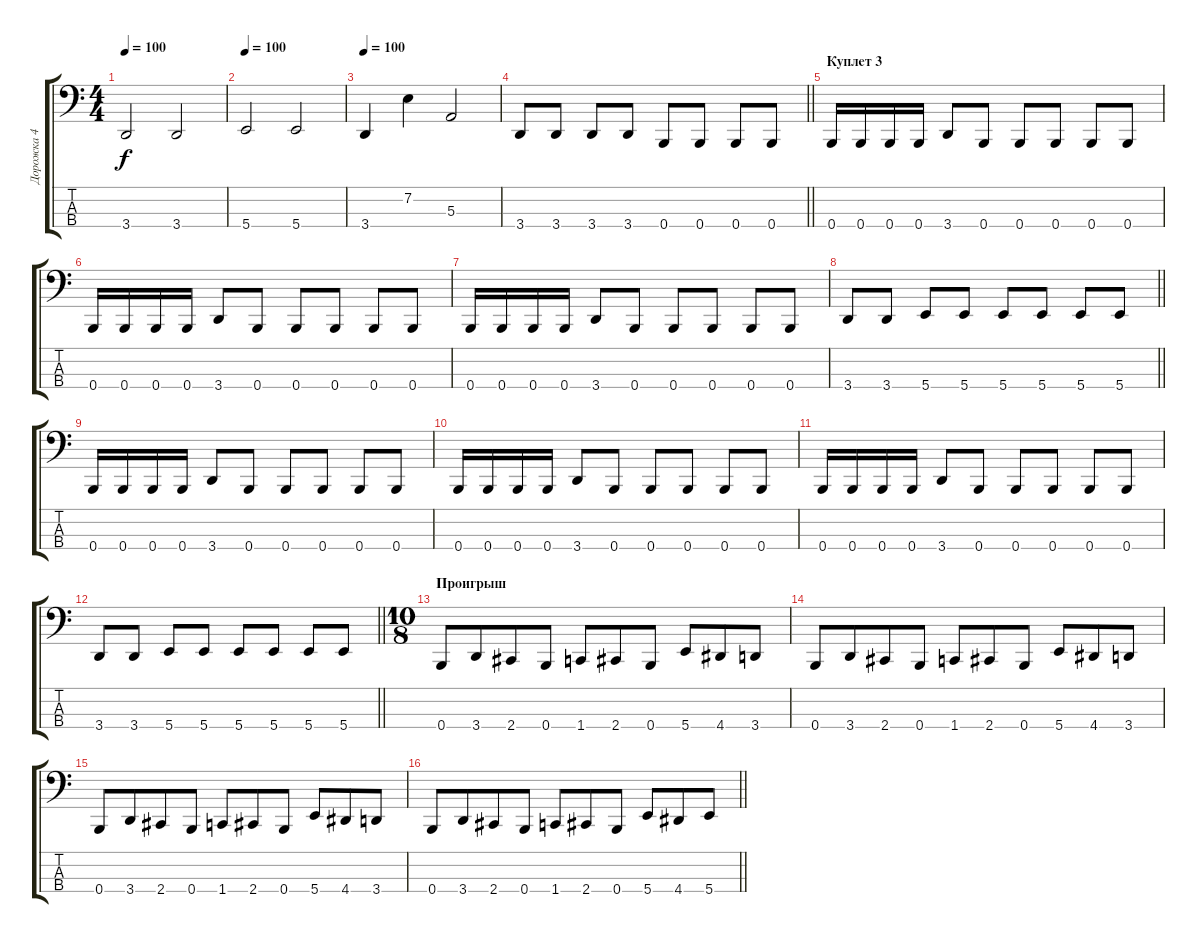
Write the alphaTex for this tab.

\track ("Дорожка 4" "Дорожка 4") {instrument slapbass2}
\staff {score tabs}
\tuning (D2 A1 E1 B0) {hide}
\ts (4 4)
\tempo 100
\clef f4
\ks c
3.4.2{dy f} 3.4.2 |
\tempo 100
5.4.2 5.4.2 |
\tempo 100
3.4.4 7.2.4 5.3.2 |
\barLineRight lightlight
3.4.8 3.4.8 3.4.8 3.4.8 0.4.8 0.4.8 0.4.8 0.4.8 |
\section ("" "Куплет 3")
0.4.16 0.4.16 0.4.16 0.4.16 3.4.8 0.4.8 0.4.8 0.4.8 0.4.8 0.4.8 |
0.4.16 0.4.16 0.4.16 0.4.16 3.4.8 0.4.8 0.4.8 0.4.8 0.4.8 0.4.8 |
0.4.16 0.4.16 0.4.16 0.4.16 3.4.8 0.4.8 0.4.8 0.4.8 0.4.8 0.4.8 |
\barLineRight lightlight
3.4.8 3.4.8 5.4.8 5.4.8 5.4.8 5.4.8 5.4.8 5.4.8 |
0.4.16 0.4.16 0.4.16 0.4.16 3.4.8 0.4.8 0.4.8 0.4.8 0.4.8 0.4.8 |
0.4.16 0.4.16 0.4.16 0.4.16 3.4.8 0.4.8 0.4.8 0.4.8 0.4.8 0.4.8 |
0.4.16 0.4.16 0.4.16 0.4.16 3.4.8 0.4.8 0.4.8 0.4.8 0.4.8 0.4.8 |
\barLineRight lightlight
3.4.8 3.4.8 5.4.8 5.4.8 5.4.8 5.4.8 5.4.8 5.4.8 |
\ts (10 8)
\section ("" "Проигрыш")
0.4.8 3.4.8 2.4.8 0.4.8 1.4.8 2.4.8 0.4.8 5.4.8 4.4.8 3.4.8 |
0.4.8 3.4.8 2.4.8 0.4.8 1.4.8 2.4.8 0.4.8 5.4.8 4.4.8 3.4.8 |
0.4.8 3.4.8 2.4.8 0.4.8 1.4.8 2.4.8 0.4.8 5.4.8 4.4.8 3.4.8 |
\barLineRight lightlight
0.4.8 3.4.8 2.4.8 0.4.8 1.4.8 2.4.8 0.4.8 5.4.8 4.4.8 5.4.8
